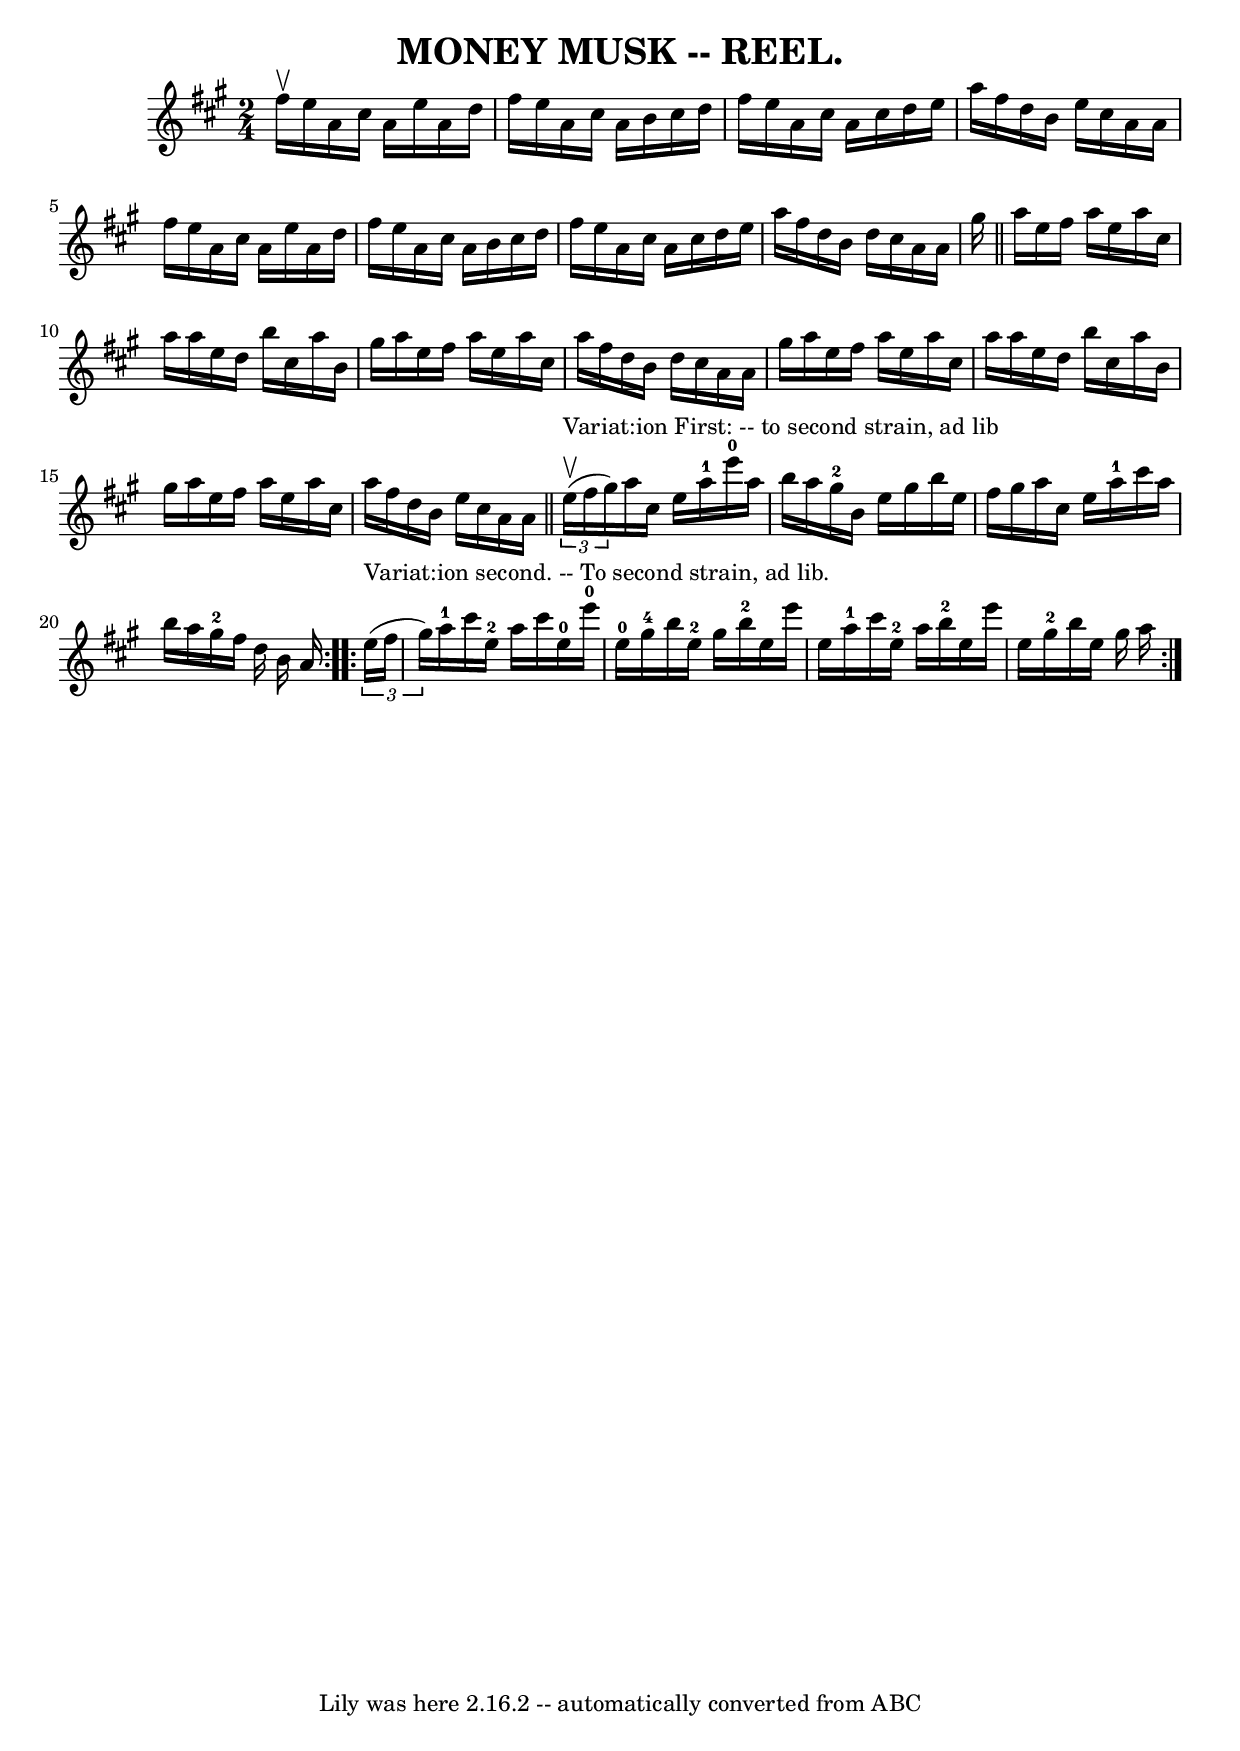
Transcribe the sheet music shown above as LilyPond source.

\version "2.7.40"
\include "Mammoth.ily"
\header {
	crossRefNumber = "6"
	footnotes = ""
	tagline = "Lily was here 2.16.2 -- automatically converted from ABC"
	title = "MONEY MUSK -- REEL."
}
voicedefault =  {


\time 2/4 
\key a \major fis''16^\upbow |
 e''16 a'16 cis''16   
 a'16 e''16 a'16 d''16 fis''16  |
 e''16 a'16 cis''16 
 a'16 b'16 cis''16 d''16 fis''16  |
 e''16 a'16    
cis''16 a'16 cis''16 d''16 e''16 a''16  |
 fis''16    
d''16 b'16 e''16 cis''16 a'16 a'16 fis''16  |
     
e''16 a'16 cis''16 a'16 e''16 a'16 d''16 fis''16  |
 
 e''16 a'16 cis''16 a'16 b'16 cis''16 d''16 fis''16  
|
 e''16 a'16 cis''16 a'16 cis''16 d''16 e''16    
a''16  |
 fis''16 d''16 b'16 d''16 cis''16 a'16 a'16  
 gis''16  \bar "||" a''16 e''16 fis''16 a''16 e''16 a''16   
 cis''16 a''16  |
 a''16 e''16 d''16 b''16 cis''16    
a''16 b'16 gis''16  |
 a''16 e''16 fis''16 a''16    
e''16 a''16 cis''16 a''16  |
 fis''16 d''16 b'16    
d''16 cis''16 a'16 a'16 gis''16  |
 a''16 e''16    
fis''16 a''16 e''16 a''16 cis''16 a''16  |
 a''16    
e''16 d''16 b''16 cis''16 a''16 b'16 gis''16  |
   
a''16 e''16 fis''16 a''16 e''16 a''16 cis''16 a''16  
|
 fis''16 d''16 b'16 e''16 cis''16 a'16 a'16  
\bar "||"     \repeat volta 2 {   \times 2/3 { e''16 
^"Variat:ion First: -- to second strain, ad lib"^\upbow(fis''16 gis''16  
-) } |
 a''16 cis''16 e''16 a''16-1 e'''16-0   
a''16 b''16 a''16  |
 gis''16-2 b'16 e''16 gis''16    
b''16 e''16 fis''16 gis''16  |
 a''16 cis''16 e''16    
a''16-1 cis'''16 a''16 b''16 a''16  |
 gis''16-2   
fis''16 d''16 b'16 a'16  }     \repeat volta 2 {   \times 2/3 {   
e''16^"Variat:ion second. -- To second strain, ad lib."(fis''16 gis''16  
-) } |
 a''16-1 cis'''16 e''16-2 a''16 cis'''16    
e''16-0 e'''16-0 e''16-0 |
 gis''16-4 b''16 e''16 
-2 gis''16 b''16-2 e''16 e'''16 e''16  |
 a''16 
-1 cis'''16 e''16-2 a''16 b''16-2 e''16 e'''16    
e''16  |
 gis''16-2 b''16 e''16 gis''16 a''16  }   
}

\score{
    <<

	\context Staff="default"
	{
	    \voicedefault 
	}

    >>
	\layout {
	}
	\midi {}
}
